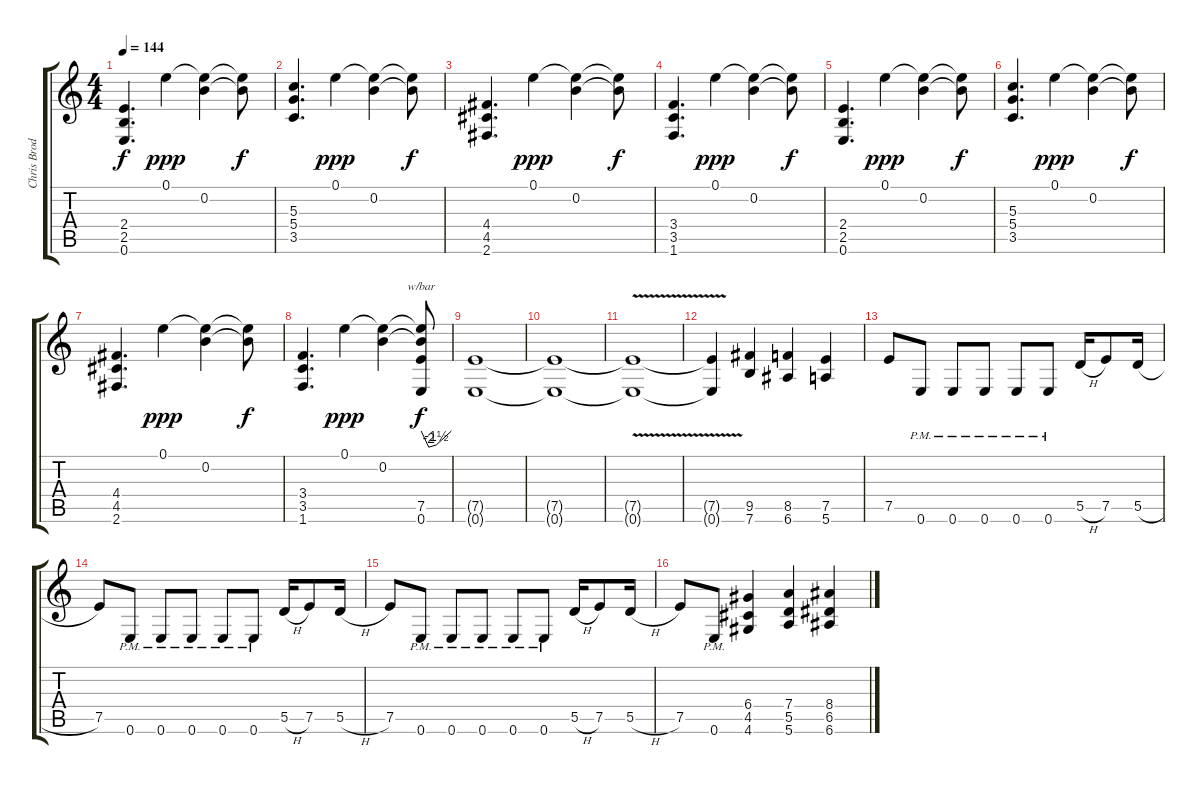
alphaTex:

\track ("Chris Broderick" "Chris Brod") {instrument distortionguitar}
\staff {score tabs}
\tuning (E4 B3 G3 D3 A2 E2) {hide}
\ts (4 4)
\tempo 144
\clef g2
\ks c
(2.4 2.5 0.6).4{d dy f volume 16 instrument distortionguitar} 0.1.4{dy ppp volume 16 instrument distortionguitar} (0.1{t} 0.2).4 (0.1{t} 0.2{t}).8{dy f} |
(5.3 5.4 3.5).4{d} 0.1.4{dy ppp} (0.1{t} 0.2).4 (0.1{t} 0.2{t}).8{dy f} |
(4.4 4.5 2.6).4{d} 0.1.4{dy ppp} (0.1{t} 0.2).4 (0.1{t} 0.2{t}).8{dy f} |
(3.4 3.5 1.6).4{d} 0.1.4{dy ppp} (0.1{t} 0.2).4 (0.1{t} 0.2{t}).8{dy f} |
(2.4 2.5 0.6).4{d} 0.1.4{dy ppp} (0.1{t} 0.2).4 (0.1{t} 0.2{t}).8{dy f} |
(5.3 5.4 3.5).4{d} 0.1.4{dy ppp} (0.1{t} 0.2).4 (0.1{t} 0.2{t}).8{dy f} |
(4.4 4.5 2.6).4{d} 0.1.4{dy ppp} (0.1{t} 0.2).4 (0.1{t} 0.2{t}).8{dy f} |
(3.4 3.5 1.6).4{d} 0.1.4{dy ppp} (0.1{t} 0.2).4 (0.1{t} 0.2{t} 7.5 0.6).8{tbe (custom default 0 0 15 -8 30 -6 60 0) dy f} |
(7.5{t} 0.6{t}).1 |
(7.5{t} 0.6{t}).1 |
(7.5{v t} 0.6{v t}).1{volume 16} |
(7.5{t} 0.6{t}).4 (9.5 7.6).4{volume 12} (8.5 6.6).4 (7.5 5.6).4 |
7.5.8 0.6{pm}.8 0.6{pm}.8 0.6{pm}.8 0.6{pm}.8 0.6{pm}.8 5.5{h}.16 7.5.8 5.5{h}.16 |
7.5.8 0.6{pm}.8 0.6{pm}.8 0.6{pm}.8 0.6{pm}.8 0.6{pm}.8 5.5{h}.16 7.5.8 5.5{h}.16 |
7.5.8 0.6{pm}.8 0.6{pm}.8 0.6{pm}.8 0.6{pm}.8 0.6{pm}.8 5.5{h}.16 7.5.8 5.5{h}.16 |
7.5.8 0.6{pm}.8 (6.4 4.5 4.6).4 (7.4 5.5 5.6).4 (8.4 6.5 6.6).4
